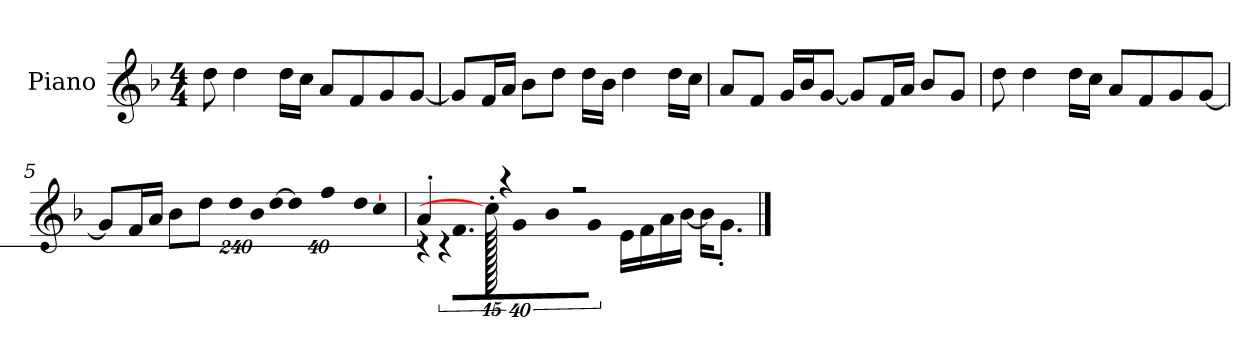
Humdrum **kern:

**kern
*part1
*staff1
*I"Piano
*I'P-no
*clefG2
*k[b-]
*M4/4
*MM90
=1
8dd\
4dd\
16dd\LL
16cc\JJ
8a/L
8f/
8g/
[8g/J
=2
8g/L]
16f/L
16a/JJ
8b-\L
8dd\J
16dd\LL
16b-\JJ
4dd\
16dd\LL
16cc\JJ
=3
8a/L
8f/J
16g/LL
16b-/J
[8g/J
8g/L]
16f/L
16a/JJ
8b-/L
8g/J
=4
8dd\
4dd\
16dd\LL
16cc\JJ
8a/L
8f/
8g/
[8g/J
!!LO:LB:g=z
=5
8g/L]
16f/L
16a/JJ
8b-\L
8dd\J
*Xbrackettup
!LO:N:vis=16
1920%137dd\LL
!LO:N:vis=32
640%23b-\L
!LO:N:vis=32
[640%23dd\JJ
!LO:N:vis=8
960%137dd\]
!LO:N:vis=16
1920%137ff\L
!LO:N:vis=32
640%23dd\K
[384%41cc\J
=6
*^
*	*brackettup
!	!LO:N:vis=16
4a'/	1920%137r
!	!LO:N:vis=32
.	640%23r
!	!LO:N:vis=16.
.	960%103f\LL
!	!LO:N:vis=16
.	1920%137g\
1920cc'\]	.
4r	.
!	!LO:N:vis=16
.	1920%137b-\J
!	!LO:N:vis=8
.	960%137g\J
.	16e\LL
2r	.
.	16f\
.	16a\
.	[16b-\JJ
.	16b-\KL]
.	8.g'\J
.	1920ryy
*v	*v
==
*-
